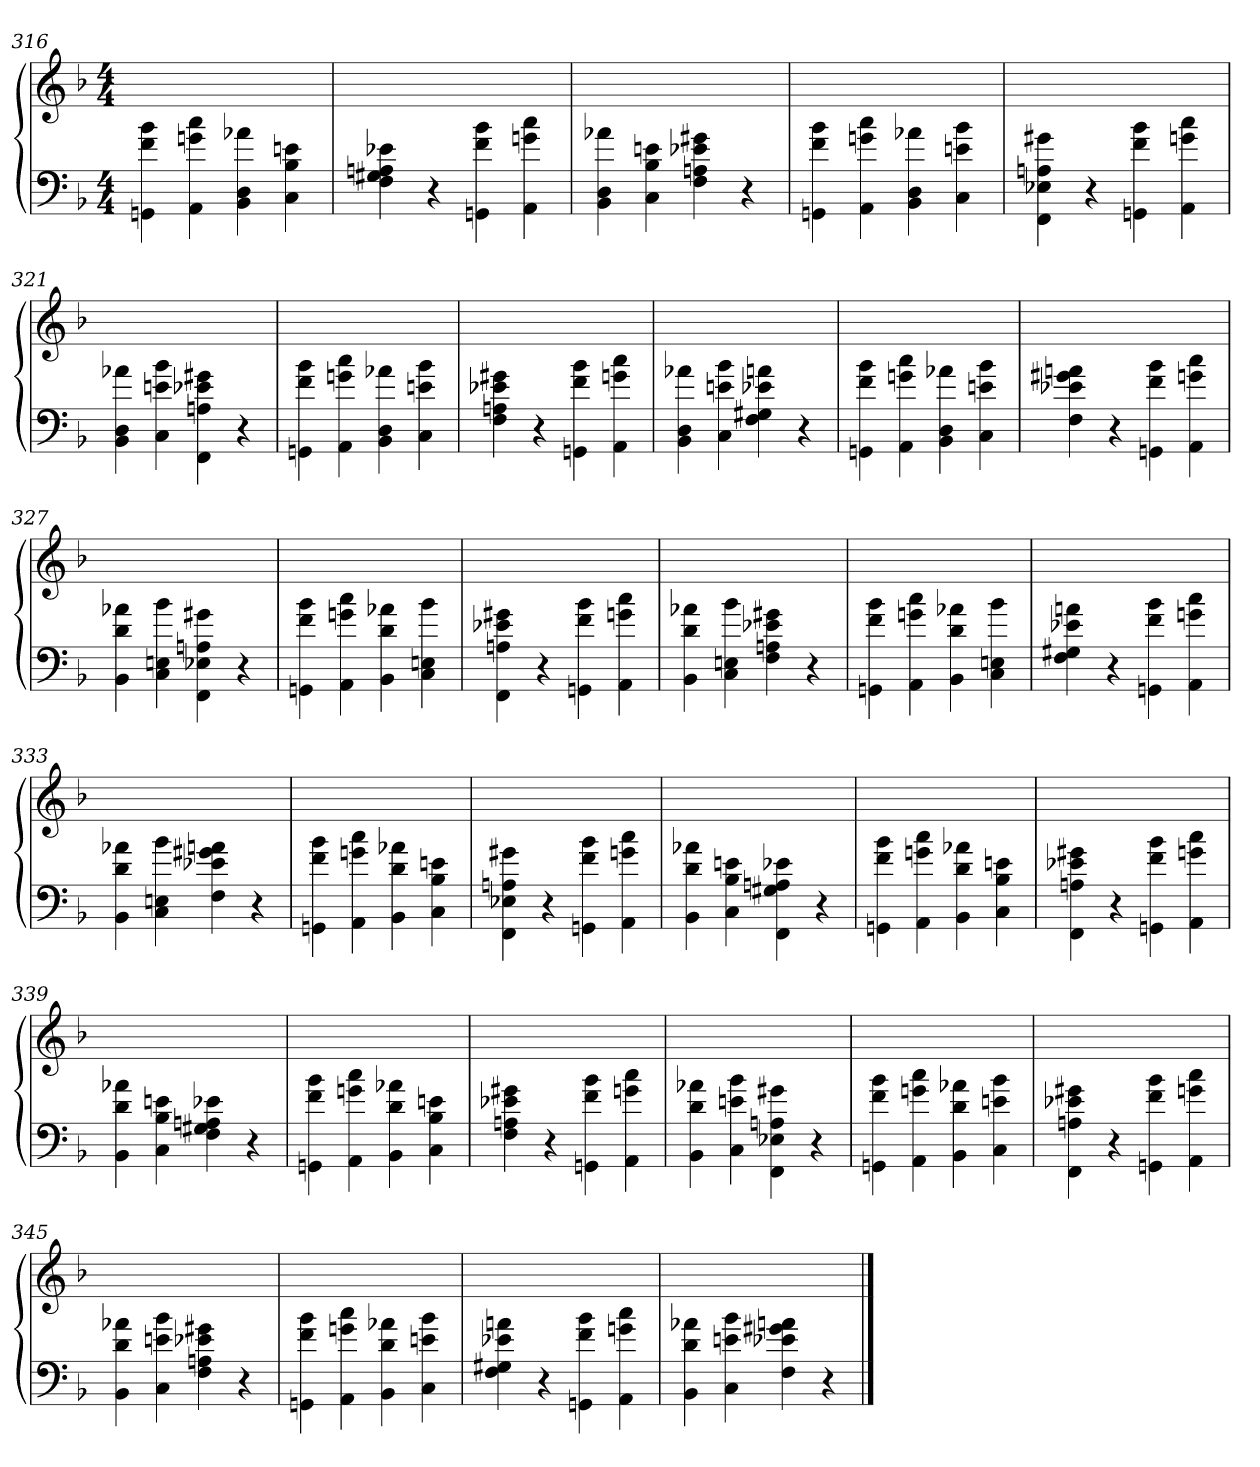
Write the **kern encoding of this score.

**kern	**kern
*part2	*part1
*staff2	*staff1
*clefF4	*clefG2
*k[b-]	*k[b-]
*F:	*F:
*M4/4	*M4/4
=316	=316
4GGn 4f 4b-	1ryy
4AA 4gn 4cc	.
4BB- 4D 4a-X	.
4C 4B- 4en	.
=317	=317
4F 4G#X 4An 4e-X	1ryy
4r	.
4GGn 4f 4b-	.
4AA 4gn 4cc	.
=318	=318
4BB- 4D 4a-X	1ryy
4C 4B- 4en	.
4F 4An 4e-X 4g#X	.
4r	.
=319	=319
4GGn 4f 4b-	1ryy
4AA 4gn 4cc	.
4BB- 4D 4a-X	.
4C 4en 4b-	.
=320	=320
4FF 4E-X 4An 4g#X	1ryy
4r	.
4GGn 4f 4b-	.
4AA 4gn 4cc	.
=321	=321
4BB- 4D 4a-X	1ryy
4C 4en 4b-	.
4FF 4An 4e-X 4g#X	.
4r	.
=322	=322
4GGn 4f 4b-	1ryy
4AA 4gn 4cc	.
4BB- 4D 4a-X	.
4C 4en 4b-	.
=323	=323
4F 4An 4e-X 4g#X	1ryy
4r	.
4GGn 4f 4b-	.
4AA 4gn 4cc	.
=324	=324
4BB- 4D 4a-X	1ryy
4C 4en 4b-	.
4F 4G#X 4e-X 4an	.
4r	.
=325	=325
4GGn 4f 4b-	1ryy
4AA 4gn 4cc	.
4BB- 4D 4a-X	.
4C 4en 4b-	.
=326	=326
4F 4e-X 4g#X 4an	1ryy
4r	.
4GGn 4f 4b-	.
4AA 4gn 4cc	.
=327	=327
4BB- 4d 4a-X	1ryy
4C 4En 4b-	.
4FF 4E-X 4An 4g#X	.
4r	.
=328	=328
4GGn 4f 4b-	1ryy
4AA 4gn 4cc	.
4BB- 4d 4a-X	.
4C 4En 4b-	.
=329	=329
4FF 4An 4e-X 4g#X	1ryy
4r	.
4GGn 4f 4b-	.
4AA 4gn 4cc	.
=330	=330
4BB- 4d 4a-X	1ryy
4C 4En 4b-	.
4F 4An 4e-X 4g#X	.
4r	.
=331	=331
4GGn 4f 4b-	1ryy
4AA 4gn 4cc	.
4BB- 4d 4a-X	.
4C 4En 4b-	.
=332	=332
4F 4G#X 4e-X 4an	1ryy
4r	.
4GGn 4f 4b-	.
4AA 4gn 4cc	.
=333	=333
4BB- 4d 4a-X	1ryy
4C 4En 4b-	.
4F 4e-X 4g#X 4an	.
4r	.
=334	=334
4GGn 4f 4b-	1ryy
4AA 4gn 4cc	.
4BB- 4d 4a-X	.
4C 4B- 4en	.
=335	=335
4FF 4E-X 4An 4g#X	1ryy
4r	.
4GGn 4f 4b-	.
4AA 4gn 4cc	.
=336	=336
4BB- 4d 4a-X	1ryy
4C 4B- 4en	.
4FF 4G#X 4An 4e-X	.
4r	.
=337	=337
4GGn 4f 4b-	1ryy
4AA 4gn 4cc	.
4BB- 4d 4a-X	.
4C 4B- 4en	.
=338	=338
4FF 4An 4e-X 4g#X	1ryy
4r	.
4GGn 4f 4b-	.
4AA 4gn 4cc	.
=339	=339
4BB- 4d 4a-X	1ryy
4C 4B- 4en	.
4F 4G#X 4An 4e-X	.
4r	.
=340	=340
4GGn 4f 4b-	1ryy
4AA 4gn 4cc	.
4BB- 4d 4a-X	.
4C 4B- 4en	.
=341	=341
4F 4An 4e-X 4g#X	1ryy
4r	.
4GGn 4f 4b-	.
4AA 4gn 4cc	.
=342	=342
4BB- 4d 4a-X	1ryy
4C 4en 4b-	.
4FF 4E-X 4An 4g#X	.
4r	.
=343	=343
4GGn 4f 4b-	1ryy
4AA 4gn 4cc	.
4BB- 4d 4a-X	.
4C 4en 4b-	.
=344	=344
4FF 4An 4e-X 4g#X	1ryy
4r	.
4GGn 4f 4b-	.
4AA 4gn 4cc	.
=345	=345
4BB- 4d 4a-X	1ryy
4C 4en 4b-	.
4F 4An 4e-X 4g#X	.
4r	.
=346	=346
4GGn 4f 4b-	1ryy
4AA 4gn 4cc	.
4BB- 4d 4a-X	.
4C 4en 4b-	.
=347	=347
4F 4G#X 4e-X 4an	1ryy
4r	.
4GGn 4f 4b-	.
4AA 4gn 4cc	.
=348	=348
4BB- 4d 4a-X	1ryy
4C 4en 4b-	.
4F 4e-X 4g#X 4an	.
4r	.
==	==
*-	*-
